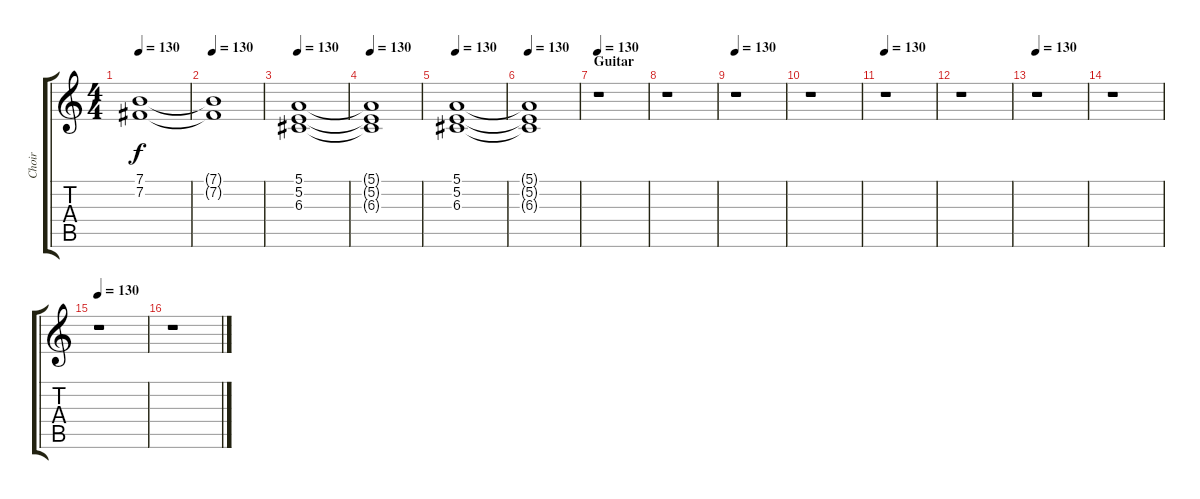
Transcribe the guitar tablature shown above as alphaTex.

\track ("Choir" "Choir") {instrument choiraahs}
\staff {score tabs}
\tuning (E4 B3 G3 D3 A2 E2) {hide}
\ts (4 4)
\tempo 130
\clef g2
\ks c
(7.1 7.2).1{dy f} |
\tempo 130
(7.1{t} 7.2{t}).1 |
\tempo 130
(5.1 5.2 6.3).1 |
\tempo 130
(5.1{t} 5.2{t} 6.3{t}).1 |
\tempo 130
(5.1 5.2 6.3).1 |
\tempo 130
(5.1{t} 5.2{t} 6.3{t}).1 |
\section ("" "Guitar")
\tempo 130
r.1 |
r.1 |
\tempo 130
r.1 |
r.1 |
\tempo 130
r.1 |
r.1 |
\tempo 130
r.1 |
r.1 |
\section ("" "")
\tempo 130
r.1 |
r.1
